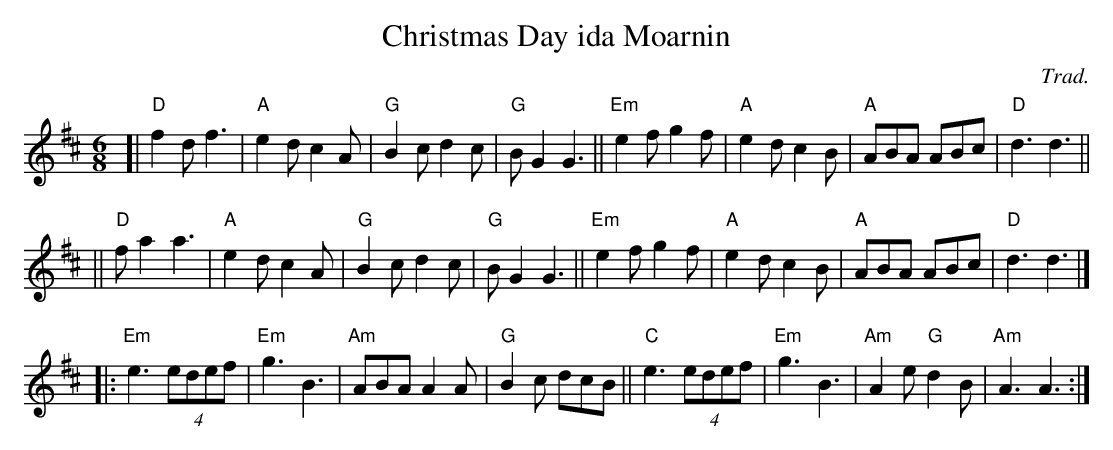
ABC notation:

X:1
T:Christmas Day ida Moarnin
M:6/8
L:1/8
C:Trad.
K:D
[|\
"D"f2d  f3  | "A"e2d c2A | "G"B2c d2c | "G"BG2 G3 ||\
"Em"e2f g2f | "A"e2d c2B | "A"ABA ABc | "D"d3  d3 ||
||\
"D"fa2  a3  | "A"e2d c2A | "G"B2c d2c | "G"BG2 G3 ||\
"Em"e2f g2f | "A"e2d c2B | "A"ABA ABc | "D"d3  d3 |]
|:\
"Em"e3 (4edef | "Em"g3 B3 | "Am"ABA    A2A |  "G"B2c dcB ||\
 "C"e3 (4edef | "Em"g3 B3 | "Am"A2e "G"d2B | "Am"A3  A3  :|
